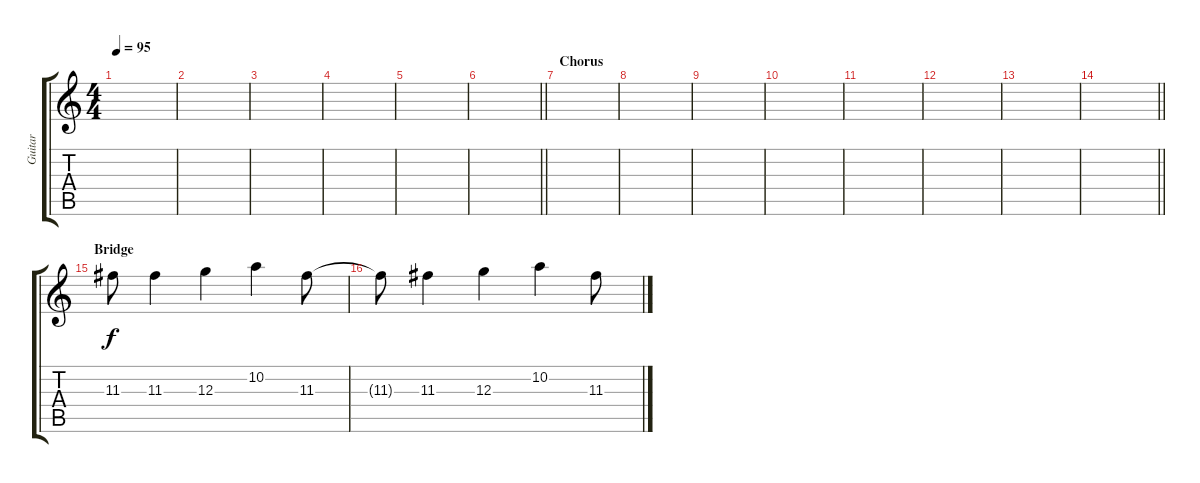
\track ("Guitar" "Guitar") {instrument electricguitarjazz}
\staff {score tabs}
\tuning (E4 B3 G3 D3 A2 E2) {hide}
\ts (4 4)
\tempo 95
\clef g2
\ks c
|
|
|
|
|
\barLineRight lightlight
|
\section ("" "Chorus")
|
|
|
|
|
|
|
\barLineRight lightlight
|
\section ("" "Bridge")
11.3.8 11.3.4 12.3.4 10.2.4 11.3.8 |
11.3{t}.8 11.3.4 12.3.4 10.2.4 11.3.8
